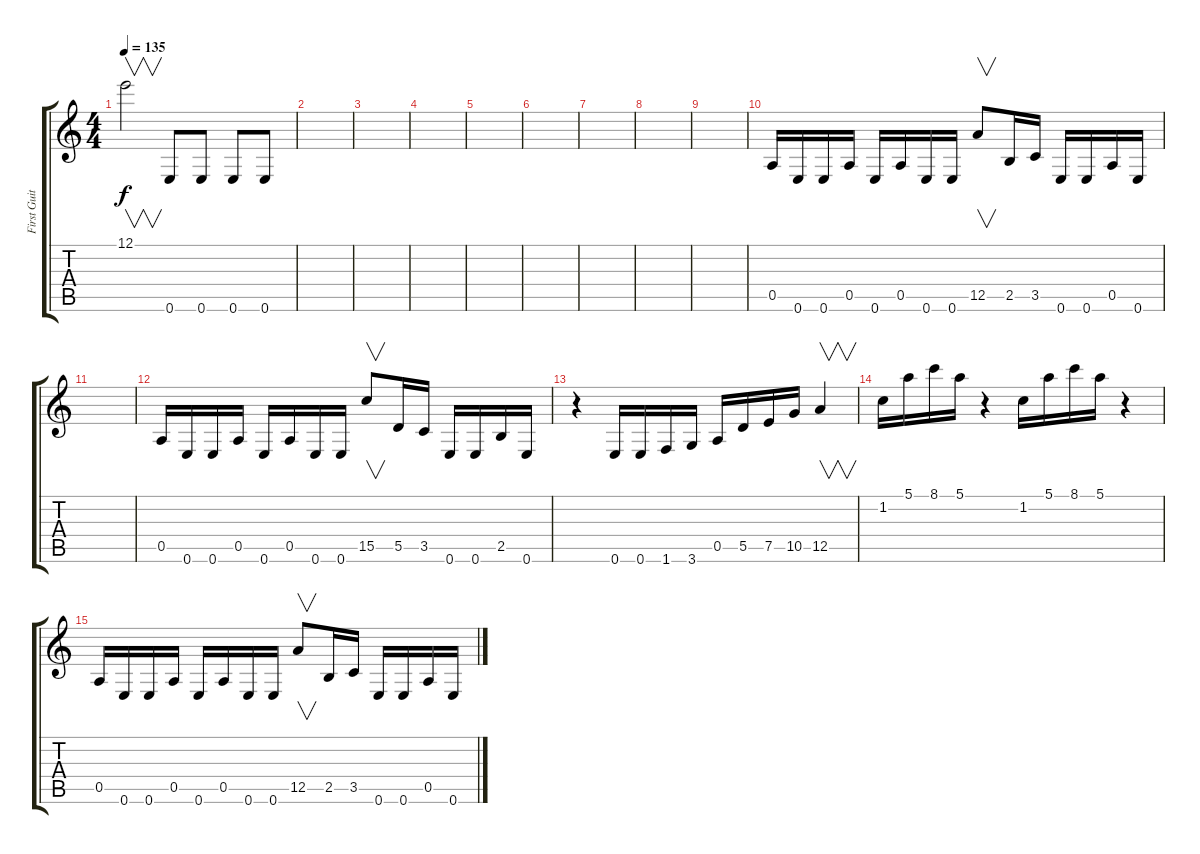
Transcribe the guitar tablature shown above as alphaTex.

\track ("First Guitar" "First Guit") {instrument overdrivenguitar}
\staff {score tabs}
\tuning (E4 B3 G3 D3 A2 E2) {hide}
\ts (4 4)
\tempo 135
\clef g2
\ks c
12.1.2{v dy f} 0.6.8 0.6.8 0.6.8 0.6.8 |
|
|
|
|
|
|
|
|
0.5.16 0.6.16 0.6.16 0.5.16 0.6.16 0.5.16 0.6.16 0.6.16 12.5.8{v} 2.5.16 3.5.16 0.6.16 0.6.16 0.5.16 0.6.16 |
|
0.5.16 0.6.16 0.6.16 0.5.16 0.6.16 0.5.16 0.6.16 0.6.16 15.5.8{v} 5.5.16 3.5.16 0.6.16 0.6.16 2.5.16 0.6.16 |
r.4 0.6.16 0.6.16 1.6.16 3.6.16 0.5.16 5.5.16 7.5.16 10.5.16 12.5.4{v} |
1.2.16 5.1.16 8.1.16 5.1.16 r.4 1.2.16 5.1.16 8.1.16 5.1.16 r.4 |
0.5.16 0.6.16 0.6.16 0.5.16 0.6.16 0.5.16 0.6.16 0.6.16 12.5.8{v} 2.5.16 3.5.16 0.6.16 0.6.16 0.5.16 0.6.16
